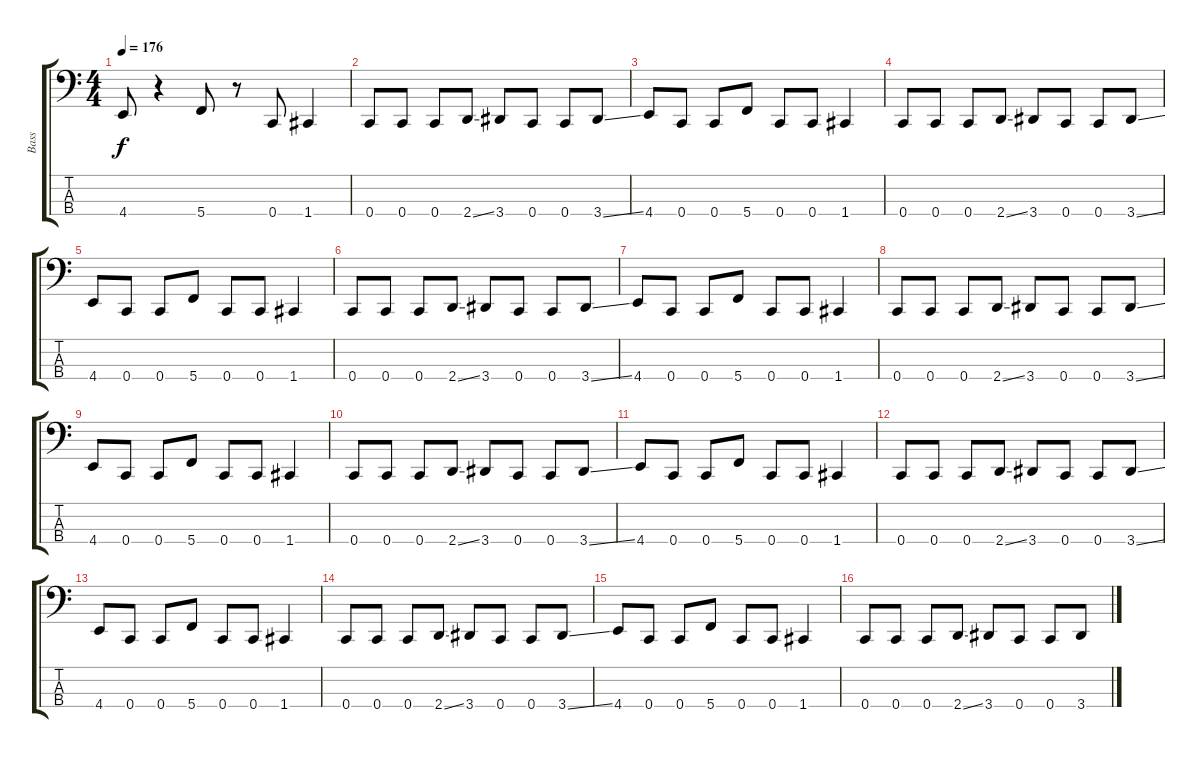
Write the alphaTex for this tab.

\track ("Bass" "Bass") {instrument electricbasspick}
\staff {score tabs}
\tuning (F2 C2 G1 C1) {hide}
\ts (4 4)
\tempo 176
\clef f4
\ks c
4.4.8{dy f} r.4 5.4.8 r.8 0.4.8 1.4.4 |
0.4.8 0.4.8 0.4.8 2.4{ss}.8 3.4.8 0.4.8 0.4.8 3.4{ss}.8 |
4.4.8 0.4.8 0.4.8 5.4.8 0.4.8 0.4.8 1.4.4 |
0.4.8 0.4.8 0.4.8 2.4{ss}.8 3.4.8 0.4.8 0.4.8 3.4{ss}.8 |
4.4.8 0.4.8 0.4.8 5.4.8 0.4.8 0.4.8 1.4.4 |
0.4.8 0.4.8 0.4.8 2.4{ss}.8 3.4.8 0.4.8 0.4.8 3.4{ss}.8 |
4.4.8 0.4.8 0.4.8 5.4.8 0.4.8 0.4.8 1.4.4 |
0.4.8 0.4.8 0.4.8 2.4{ss}.8 3.4.8 0.4.8 0.4.8 3.4{ss}.8 |
4.4.8 0.4.8 0.4.8 5.4.8 0.4.8 0.4.8 1.4.4 |
0.4.8 0.4.8 0.4.8 2.4{ss}.8 3.4.8 0.4.8 0.4.8 3.4{ss}.8 |
4.4.8 0.4.8 0.4.8 5.4.8 0.4.8 0.4.8 1.4.4 |
0.4.8 0.4.8 0.4.8 2.4{ss}.8 3.4.8 0.4.8 0.4.8 3.4{ss}.8 |
4.4.8 0.4.8 0.4.8 5.4.8 0.4.8 0.4.8 1.4.4 |
0.4.8 0.4.8 0.4.8 2.4{ss}.8 3.4.8 0.4.8 0.4.8 3.4{ss}.8 |
4.4.8 0.4.8 0.4.8 5.4.8 0.4.8 0.4.8 1.4.4 |
0.4.8 0.4.8 0.4.8 2.4{ss}.8 3.4.8 0.4.8 0.4.8 3.4{ss}.8
